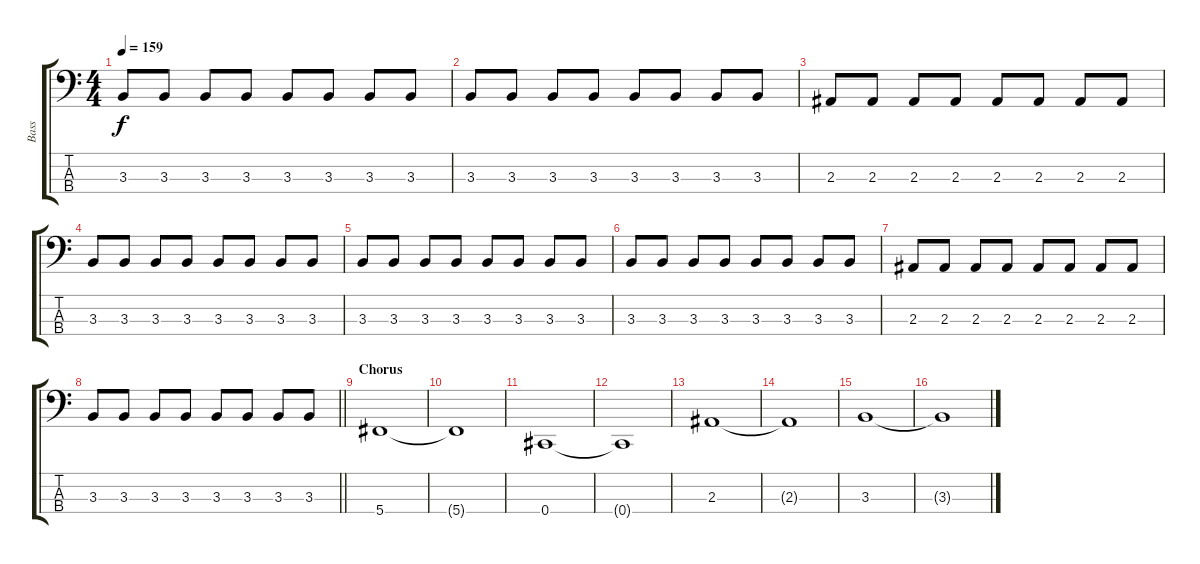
\track ("Bass" "Bass") {instrument electricbasspick}
\staff {score tabs}
\tuning (Gb2 Db2 Ab1 Db1) {hide}
\ts (4 4)
\tempo 159
\clef f4
\ks c
3.3.8{dy f} 3.3.8 3.3.8 3.3.8 3.3.8 3.3.8 3.3.8 3.3.8 |
3.3.8 3.3.8 3.3.8 3.3.8 3.3.8 3.3.8 3.3.8 3.3.8 |
2.3.8 2.3.8 2.3.8 2.3.8 2.3.8 2.3.8 2.3.8 2.3.8 |
3.3.8 3.3.8 3.3.8 3.3.8 3.3.8 3.3.8 3.3.8 3.3.8 |
3.3.8 3.3.8 3.3.8 3.3.8 3.3.8 3.3.8 3.3.8 3.3.8 |
3.3.8 3.3.8 3.3.8 3.3.8 3.3.8 3.3.8 3.3.8 3.3.8 |
2.3.8 2.3.8 2.3.8 2.3.8 2.3.8 2.3.8 2.3.8 2.3.8 |
\barLineRight lightlight
3.3.8 3.3.8 3.3.8 3.3.8 3.3.8 3.3.8 3.3.8 3.3.8 |
\section ("" "Chorus")
5.4.1 |
5.4{t}.1 |
0.4.1 |
0.4{t}.1 |
2.3.1 |
2.3{t}.1 |
3.3.1 |
3.3{t}.1
